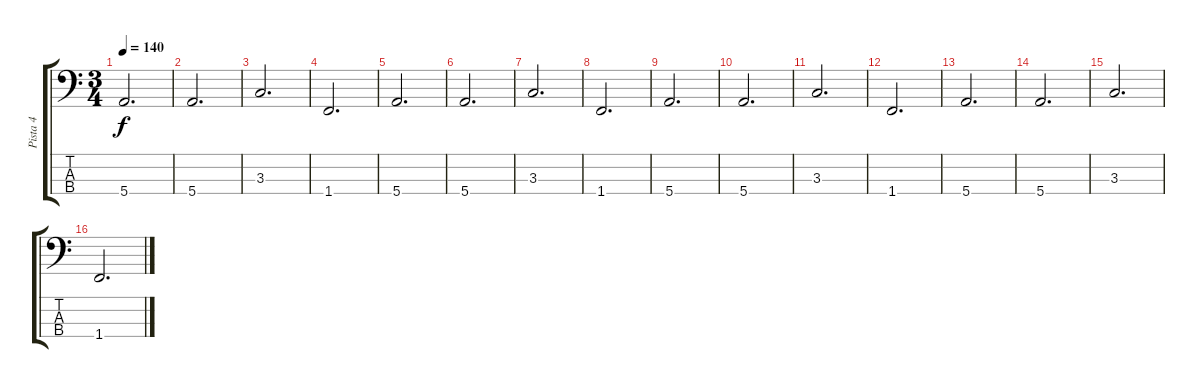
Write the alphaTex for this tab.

\track ("Pista 4" "Pista 4") {instrument electricbassfinger}
\staff {score tabs}
\tuning (G2 D2 A1 E1) {hide}
\ts (3 4)
\tempo 140
\clef f4
\ks c
5.4.2{d dy f} |
5.4.2{d} |
3.3.2{d} |
1.4.2{d} |
5.4.2{d} |
5.4.2{d} |
3.3.2{d} |
1.4.2{d} |
5.4.2{d} |
5.4.2{d} |
3.3.2{d} |
1.4.2{d} |
5.4.2{d} |
5.4.2{d} |
3.3.2{d} |
1.4.2{d}
